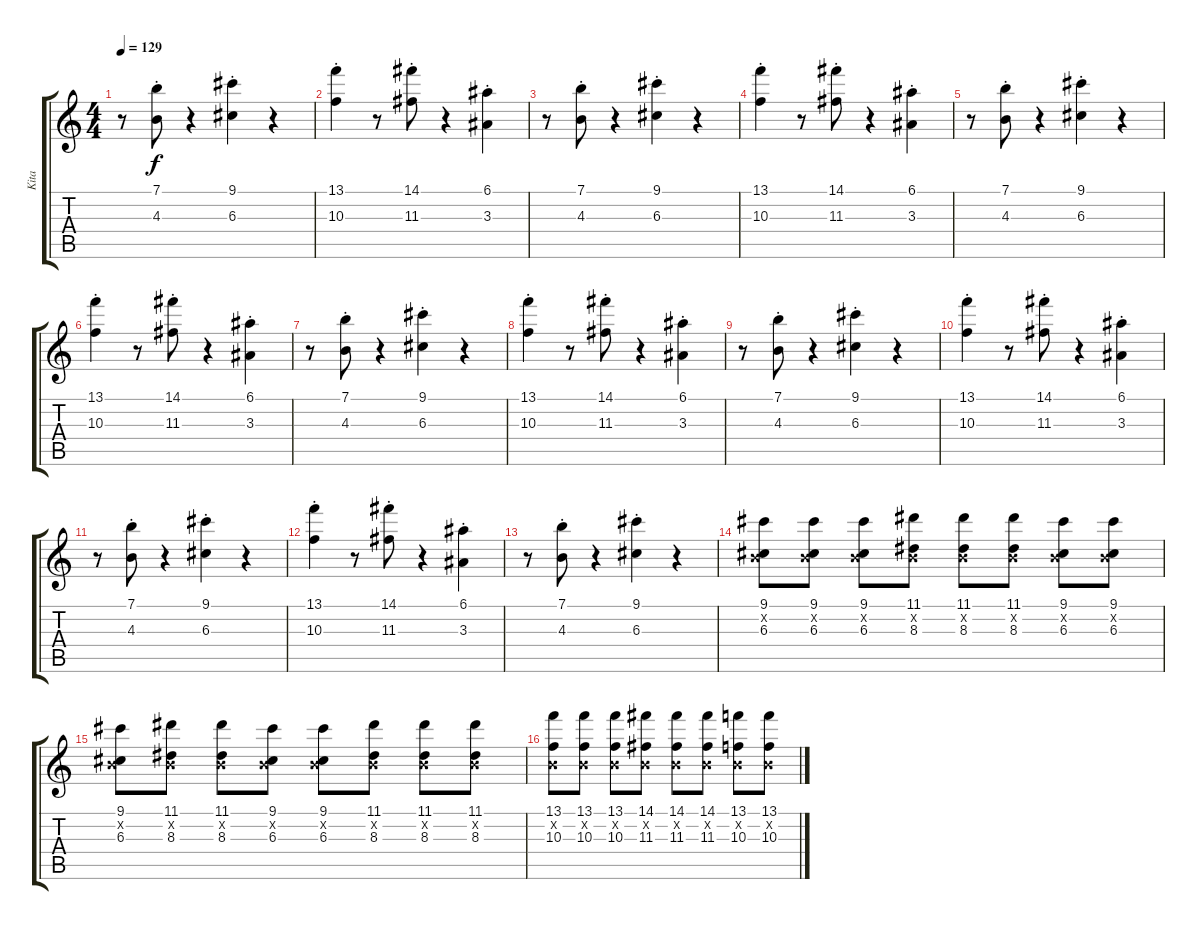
\track ("Kita" "Kita") {instrument electricguitarjazz}
\staff {score tabs}
\tuning (E4 B3 G3 D3 A2 E2) {hide}
\ts (4 4)
\tempo 129
\clef g2
\ks c
r.8{dy f} (7.1{st} 4.3).8 r.4 (9.1{st} 6.3).4 r.4 |
(13.1{st} 10.3).4 r.8 (14.1{st} 11.3).8 r.4 (6.1{st} 3.3).4 |
r.8 (7.1{st} 4.3).8 r.4 (9.1{st} 6.3).4 r.4 |
(13.1{st} 10.3).4 r.8 (14.1{st} 11.3).8 r.4 (6.1{st} 3.3).4 |
r.8 (7.1{st} 4.3).8 r.4 (9.1{st} 6.3).4 r.4 |
(13.1{st} 10.3).4 r.8 (14.1{st} 11.3).8 r.4 (6.1{st} 3.3).4 |
r.8 (7.1{st} 4.3).8 r.4 (9.1{st} 6.3).4 r.4 |
(13.1{st} 10.3).4 r.8 (14.1{st} 11.3).8 r.4 (6.1{st} 3.3).4 |
r.8 (7.1{st} 4.3).8 r.4 (9.1{st} 6.3).4 r.4 |
(13.1{st} 10.3).4 r.8 (14.1{st} 11.3).8 r.4 (6.1{st} 3.3).4 |
r.8 (7.1{st} 4.3).8 r.4 (9.1{st} 6.3).4 r.4 |
(13.1{st} 10.3).4 r.8 (14.1{st} 11.3).8 r.4 (6.1{st} 3.3).4 |
r.8 (7.1{st} 4.3).8 r.4 (9.1{st} 6.3).4 r.4 |
(9.1 0.2{x} 6.3).8{instrument overdrivenguitar} (9.1 0.2{x} 6.3).8 (9.1 0.2{x} 6.3).8 (11.1 0.2{x} 8.3).8 (11.1 0.2{x} 8.3).8 (11.1 0.2{x} 8.3).8 (9.1 0.2{x} 6.3).8 (9.1 0.2{x} 6.3).8 |
(9.1 0.2{x} 6.3).8 (11.1 0.2{x} 8.3).8 (11.1 0.2{x} 8.3).8 (9.1 0.2{x} 6.3).8 (9.1 0.2{x} 6.3).8 (11.1 0.2{x} 8.3).8 (11.1 0.2{x} 8.3).8 (11.1 0.2{x} 8.3).8 |
(13.1 0.2{x} 10.3).8 (13.1 0.2{x} 10.3).8 (13.1 0.2{x} 10.3).8 (14.1 0.2{x} 11.3).8 (14.1 0.2{x} 11.3).8 (14.1 0.2{x} 11.3).8 (13.1 0.2{x} 10.3).8 (13.1 0.2{x} 10.3).8
